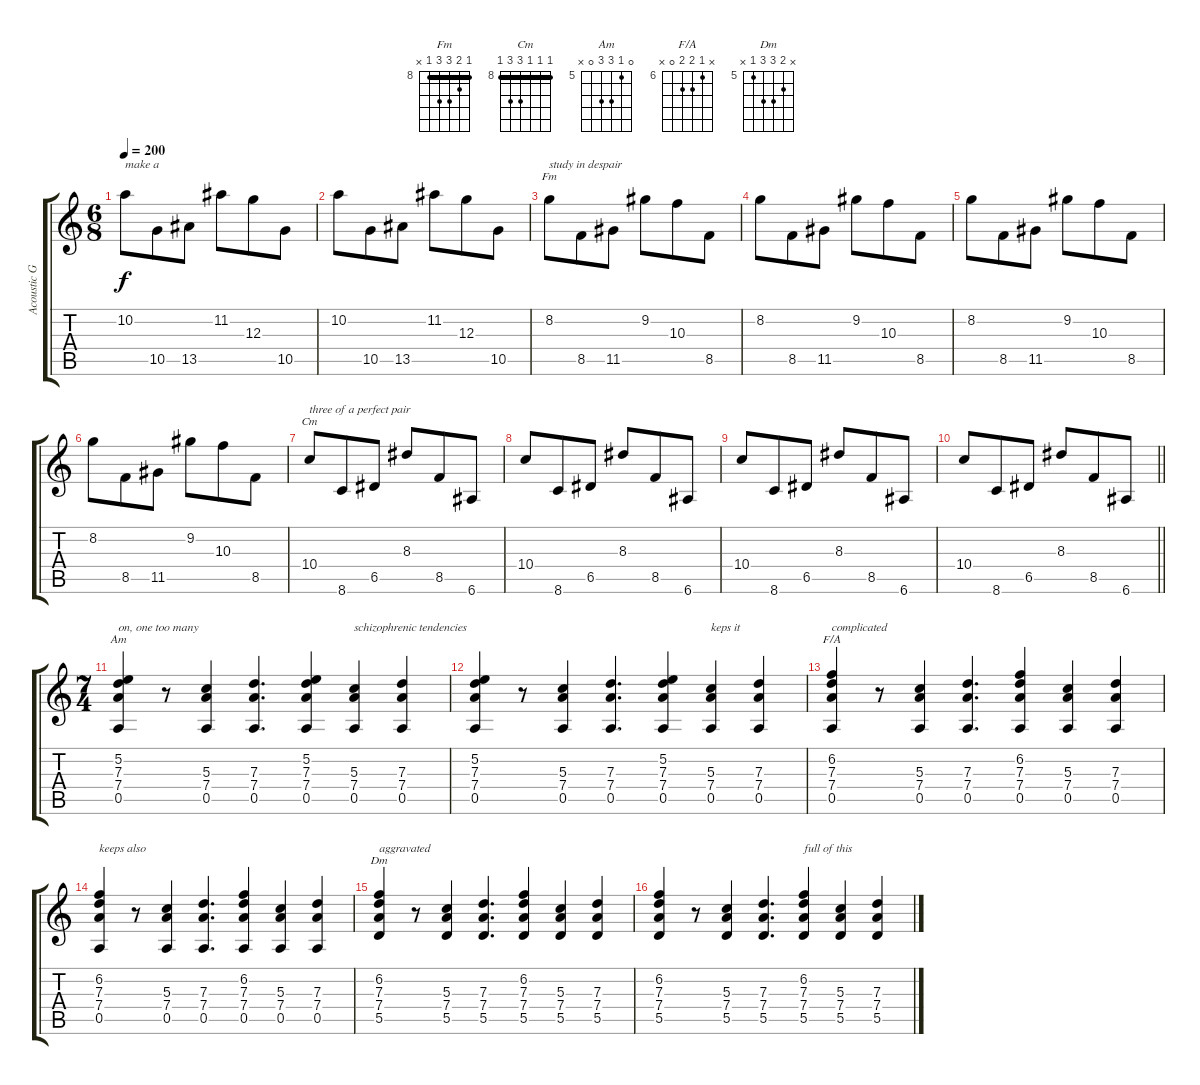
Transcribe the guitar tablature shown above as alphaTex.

\track ("Acoustic Guitar" "Acoustic G") {instrument acousticguitarsteel}
\staff {score tabs}
\tuning (E4 B3 G3 D3 A2 E2) {hide}
\chord ("Fm" 8 9 10 10 8 x) {firstfret 8 barre 8}
\chord ("Cm" 8 8 8 10 10 8) {firstfret 8 barre 8}
\chord ("Am" 0 5 7 7 0 x) {firstfret 5}
\chord ("F/A" x 6 7 7 0 x) {firstfret 6}
\chord ("Dm" x 6 7 7 5 x) {firstfret 5}
\ts (6 8)
\tempo 200
\clef g2
\ks c
10.2.8{txt "make a" dy f} 10.5.8 13.5.8 11.2.8 12.3.8 10.5.8 |
10.2.8 10.5.8 13.5.8 11.2.8 12.3.8 10.5.8 |
8.2.8{ch "Fm" txt "study in despair"} 8.5.8 11.5.8 9.2.8 10.3.8 8.5.8 |
8.2.8 8.5.8 11.5.8 9.2.8 10.3.8 8.5.8 |
8.2.8 8.5.8 11.5.8 9.2.8 10.3.8 8.5.8 |
8.2.8 8.5.8 11.5.8 9.2.8 10.3.8 8.5.8 |
10.4.8{ch "Cm" txt "three of a perfect pair"} 8.6.8 6.5.8 8.3.8 8.5.8 6.6.8 |
10.4.8 8.6.8 6.5.8 8.3.8 8.5.8 6.6.8 |
10.4.8 8.6.8 6.5.8 8.3.8 8.5.8 6.6.8 |
\barLineRight lightlight
10.4.8 8.6.8 6.5.8 8.3.8 8.5.8 6.6.8 |
\ts (7 4)
(5.2 7.3 7.4 0.5).4{ch "Am" txt "on, one too many"} r.8 (5.3 7.4 0.5).4 (7.3 7.4 0.5).4{d} (5.2 7.3 7.4 0.5).4 (5.3 7.4 0.5).4{txt "schizophrenic tendencies"} (7.3 7.4 0.5).4 |
(5.2 7.3 7.4 0.5).4 r.8 (5.3 7.4 0.5).4 (7.3 7.4 0.5).4{d} (5.2 7.3 7.4 0.5).4 (5.3 7.4 0.5).4{txt "keps it"} (7.3 7.4 0.5).4 |
(6.2 7.3 7.4 0.5).4{ch "F/A" txt "complicated"} r.8 (5.3 7.4 0.5).4 (7.3 7.4 0.5).4{d} (6.2 7.3 7.4 0.5).4 (5.3 7.4 0.5).4 (7.3 7.4 0.5).4 |
(6.2 7.3 7.4 0.5).4{txt "keeps also"} r.8 (5.3 7.4 0.5).4 (7.3 7.4 0.5).4{d} (6.2 7.3 7.4 0.5).4 (5.3 7.4 0.5).4 (7.3 7.4 0.5).4 |
(6.2 7.3 7.4 5.5).4{ch "Dm" txt "aggravated"} r.8 (5.3 7.4 5.5).4 (7.3 7.4 5.5).4{d} (6.2 7.3 7.4 5.5).4 (5.3 7.4 5.5).4 (7.3 7.4 5.5).4 |
(6.2 7.3 7.4 5.5).4 r.8 (5.3 7.4 5.5).4 (7.3 7.4 5.5).4{d} (6.2 7.3 7.4 5.5).4{txt "full of this"} (5.3 7.4 5.5).4 (7.3 7.4 5.5).4
